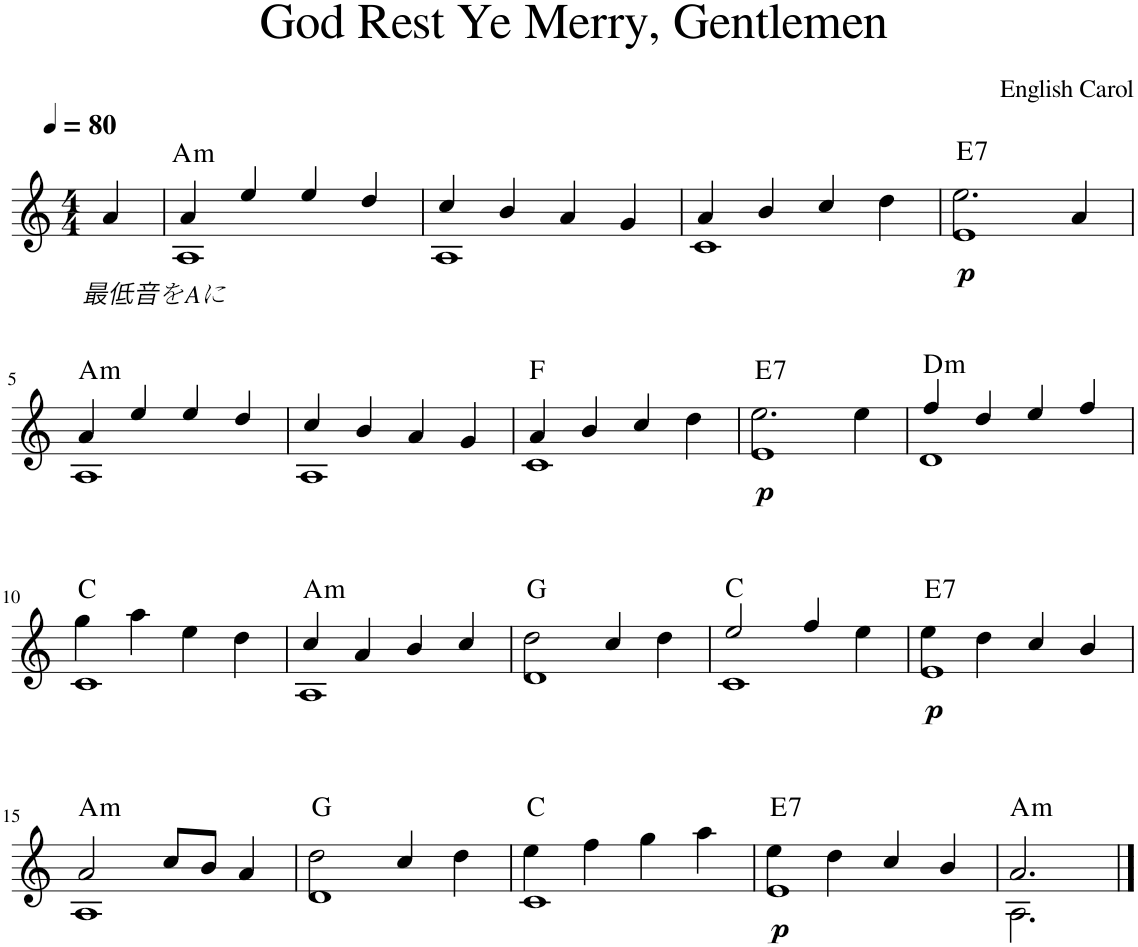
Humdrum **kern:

**kern	**dynam	**harte
*part1	*part1	*part1
*staff1	*staff1	*
*I"ハープ	*	*
*clefG2	*	*
*k[]	*	*
*M4/4	*	*
*MM80	*	*
=	=	=
!LO:TX:b:i:t=最低音をAに	!	!
4a/	.	.
=1	=1	=1
*^	*	*
!	!	!	!LO:H:kt=m
4a/	1A	.	A:min
4ee/	.	.	.
4ee/	.	.	.
4dd/	.	.	.
=2	=2	=2	=2
4cc/	1A	.	.
4b/	.	.	.
4a/	.	.	.
4g/	.	.	.
=3	=3	=3	=3
!	!	!	!LO:H:kt=N.C.
4a/	1c	.	N
4b/	.	.	.
4cc/	.	.	.
4dd\	.	.	.
=4	=4	=4	=4
!	!	!LO:DY:b	!LO:H:kt=7
2.ee\	1e	p	E:7
4a/	.	.	.
!!LO:LB:g=z	!!
=5	=5	=5	=5
!	!	!	!LO:H:kt=m
4a/	1A	.	A:min
4ee/	.	.	.
4ee/	.	.	.
4dd/	.	.	.
=6	=6	=6	=6
4cc/	1A	.	.
4b/	.	.	.
4a/	.	.	.
4g/	.	.	.
=7	=7	=7	=7
4a/	1c	.	F:maj
4b/	.	.	.
4cc/	.	.	.
4dd\	.	.	.
=8	=8	=8	=8
!	!	!LO:DY:b	!LO:H:kt=7
2.ee\	1e	p	E:7
4ee\	.	.	.
=9	=9	=9	=9
!	!	!	!LO:H:kt=m
4ff/	1d	.	D:min
4dd/	.	.	.
4ee/	.	.	.
4ff/	.	.	.
!!LO:LB:g=z	!!
=10	=10	=10	=10
4gg\	1c	.	C:maj
4aa\	.	.	.
4ee\	.	.	.
4dd\	.	.	.
=11	=11	=11	=11
!	!	!	!LO:H:kt=m
4cc/	1A	.	A:min
4a/	.	.	.
4b/	.	.	.
4cc/	.	.	.
=12	=12	=12	=12
2dd\	1d	.	G:maj
4cc/	.	.	.
4dd\	.	.	.
=13	=13	=13	=13
2ee/	1c	.	C:maj
4ff/	.	.	.
4ee\	.	.	.
=14	=14	=14	=14
!	!	!LO:DY:b	!LO:H:kt=7
4ee\	1e	p	E:7
4dd\	.	.	.
4cc/	.	.	.
4b/	.	.	.
!!LO:LB:g=z	!!
=15	=15	=15	=15
!	!	!	!LO:H:kt=m
2a/	1A	.	A:min
8cc/L	.	.	.
8b/J	.	.	.
4a/	.	.	.
=16	=16	=16	=16
2dd\	1d	.	G:maj
4cc/	.	.	.
4dd\	.	.	.
=17	=17	=17	=17
4ee\	1c	.	C:maj
4ff\	.	.	.
4gg\	.	.	.
4aa\	.	.	.
=18	=18	=18	=18
!	!	!LO:DY:b	!LO:H:kt=7
4ee\	1e	p	E:7
4dd\	.	.	.
4cc/	.	.	.
4b/	.	.	.
=19	=19	=19	=19
!	!	!	!LO:H:kt=m
2.a/	2.A\	.	A:min
*v	*v	*	*
==	==	==
*-	*-	*-
